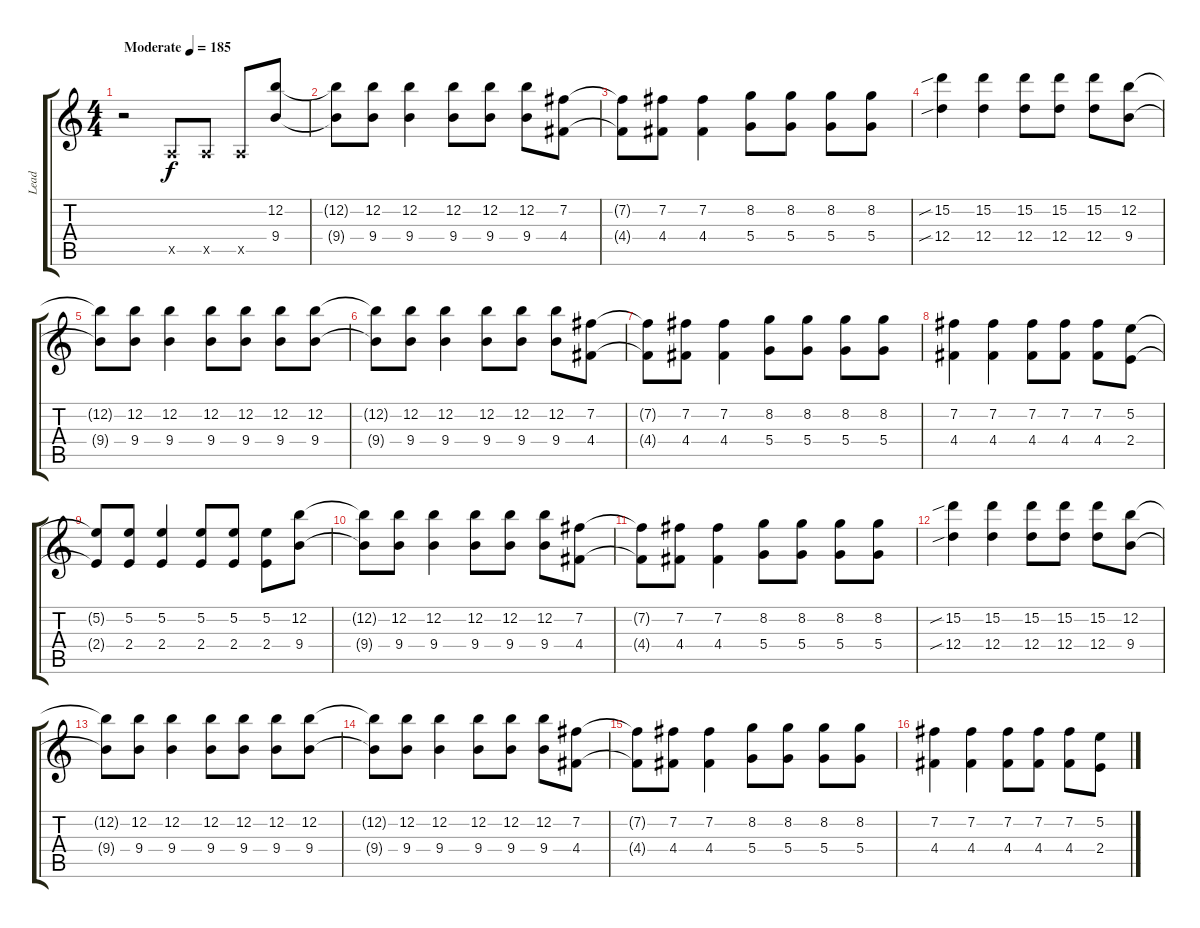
\track ("Lead" "Lead") {instrument distortionguitar}
\staff {score tabs}
\tuning (E4 B3 G3 D3 A2 E2) {hide}
\ts (4 4)
\tempo (185 "Moderate")
\clef g2
\ks c
r.2{dy f instrument distortionguitar} 0.5{x}.8 0.5{x}.8 0.5{x}.8 (12.2 9.4).8 |
(12.2{t} 9.4{t}).8 (12.2 9.4).8 (12.2 9.4).4 (12.2 9.4).8 (12.2 9.4).8 (12.2 9.4).8 (7.2 4.4).8 |
(7.2{t} 4.4{t}).8 (7.2 4.4).8 (7.2 4.4).4 (8.2 5.4).8 (8.2 5.4).8 (8.2 5.4).8 (8.2 5.4).8 |
(15.2{sib} 12.4{sib}).4 (15.2 12.4).4 (15.2 12.4).8 (15.2 12.4).8 (15.2 12.4).8 (12.2 9.4).8 |
(12.2{t} 9.4{t}).8 (12.2 9.4).8 (12.2 9.4).4 (12.2 9.4).8 (12.2 9.4).8 (12.2 9.4).8 (12.2 9.4).8 |
(12.2{t} 9.4{t}).8 (12.2 9.4).8 (12.2 9.4).4 (12.2 9.4).8 (12.2 9.4).8 (12.2 9.4).8 (7.2 4.4).8 |
(7.2{t} 4.4{t}).8 (7.2 4.4).8 (7.2 4.4).4 (8.2 5.4).8 (8.2 5.4).8 (8.2 5.4).8 (8.2 5.4).8 |
(7.2 4.4).4 (7.2 4.4).4 (7.2 4.4).8 (7.2 4.4).8 (7.2 4.4).8 (5.2 2.4).8 |
(5.2{t} 2.4{t}).8 (5.2 2.4).8 (5.2 2.4).4 (5.2 2.4).8 (5.2 2.4).8 (5.2 2.4).8 (12.2 9.4).8 |
(12.2{t} 9.4{t}).8 (12.2 9.4).8 (12.2 9.4).4 (12.2 9.4).8 (12.2 9.4).8 (12.2 9.4).8 (7.2 4.4).8 |
(7.2{t} 4.4{t}).8 (7.2 4.4).8 (7.2 4.4).4 (8.2 5.4).8 (8.2 5.4).8 (8.2 5.4).8 (8.2 5.4).8 |
(15.2{sib} 12.4{sib}).4 (15.2 12.4).4 (15.2 12.4).8 (15.2 12.4).8 (15.2 12.4).8 (12.2 9.4).8 |
(12.2{t} 9.4{t}).8 (12.2 9.4).8 (12.2 9.4).4 (12.2 9.4).8 (12.2 9.4).8 (12.2 9.4).8 (12.2 9.4).8 |
(12.2{t} 9.4{t}).8 (12.2 9.4).8 (12.2 9.4).4 (12.2 9.4).8 (12.2 9.4).8 (12.2 9.4).8 (7.2 4.4).8 |
(7.2{t} 4.4{t}).8 (7.2 4.4).8 (7.2 4.4).4 (8.2 5.4).8 (8.2 5.4).8 (8.2 5.4).8 (8.2 5.4).8 |
(7.2 4.4).4 (7.2 4.4).4 (7.2 4.4).8 (7.2 4.4).8 (7.2 4.4).8 (5.2 2.4).8
